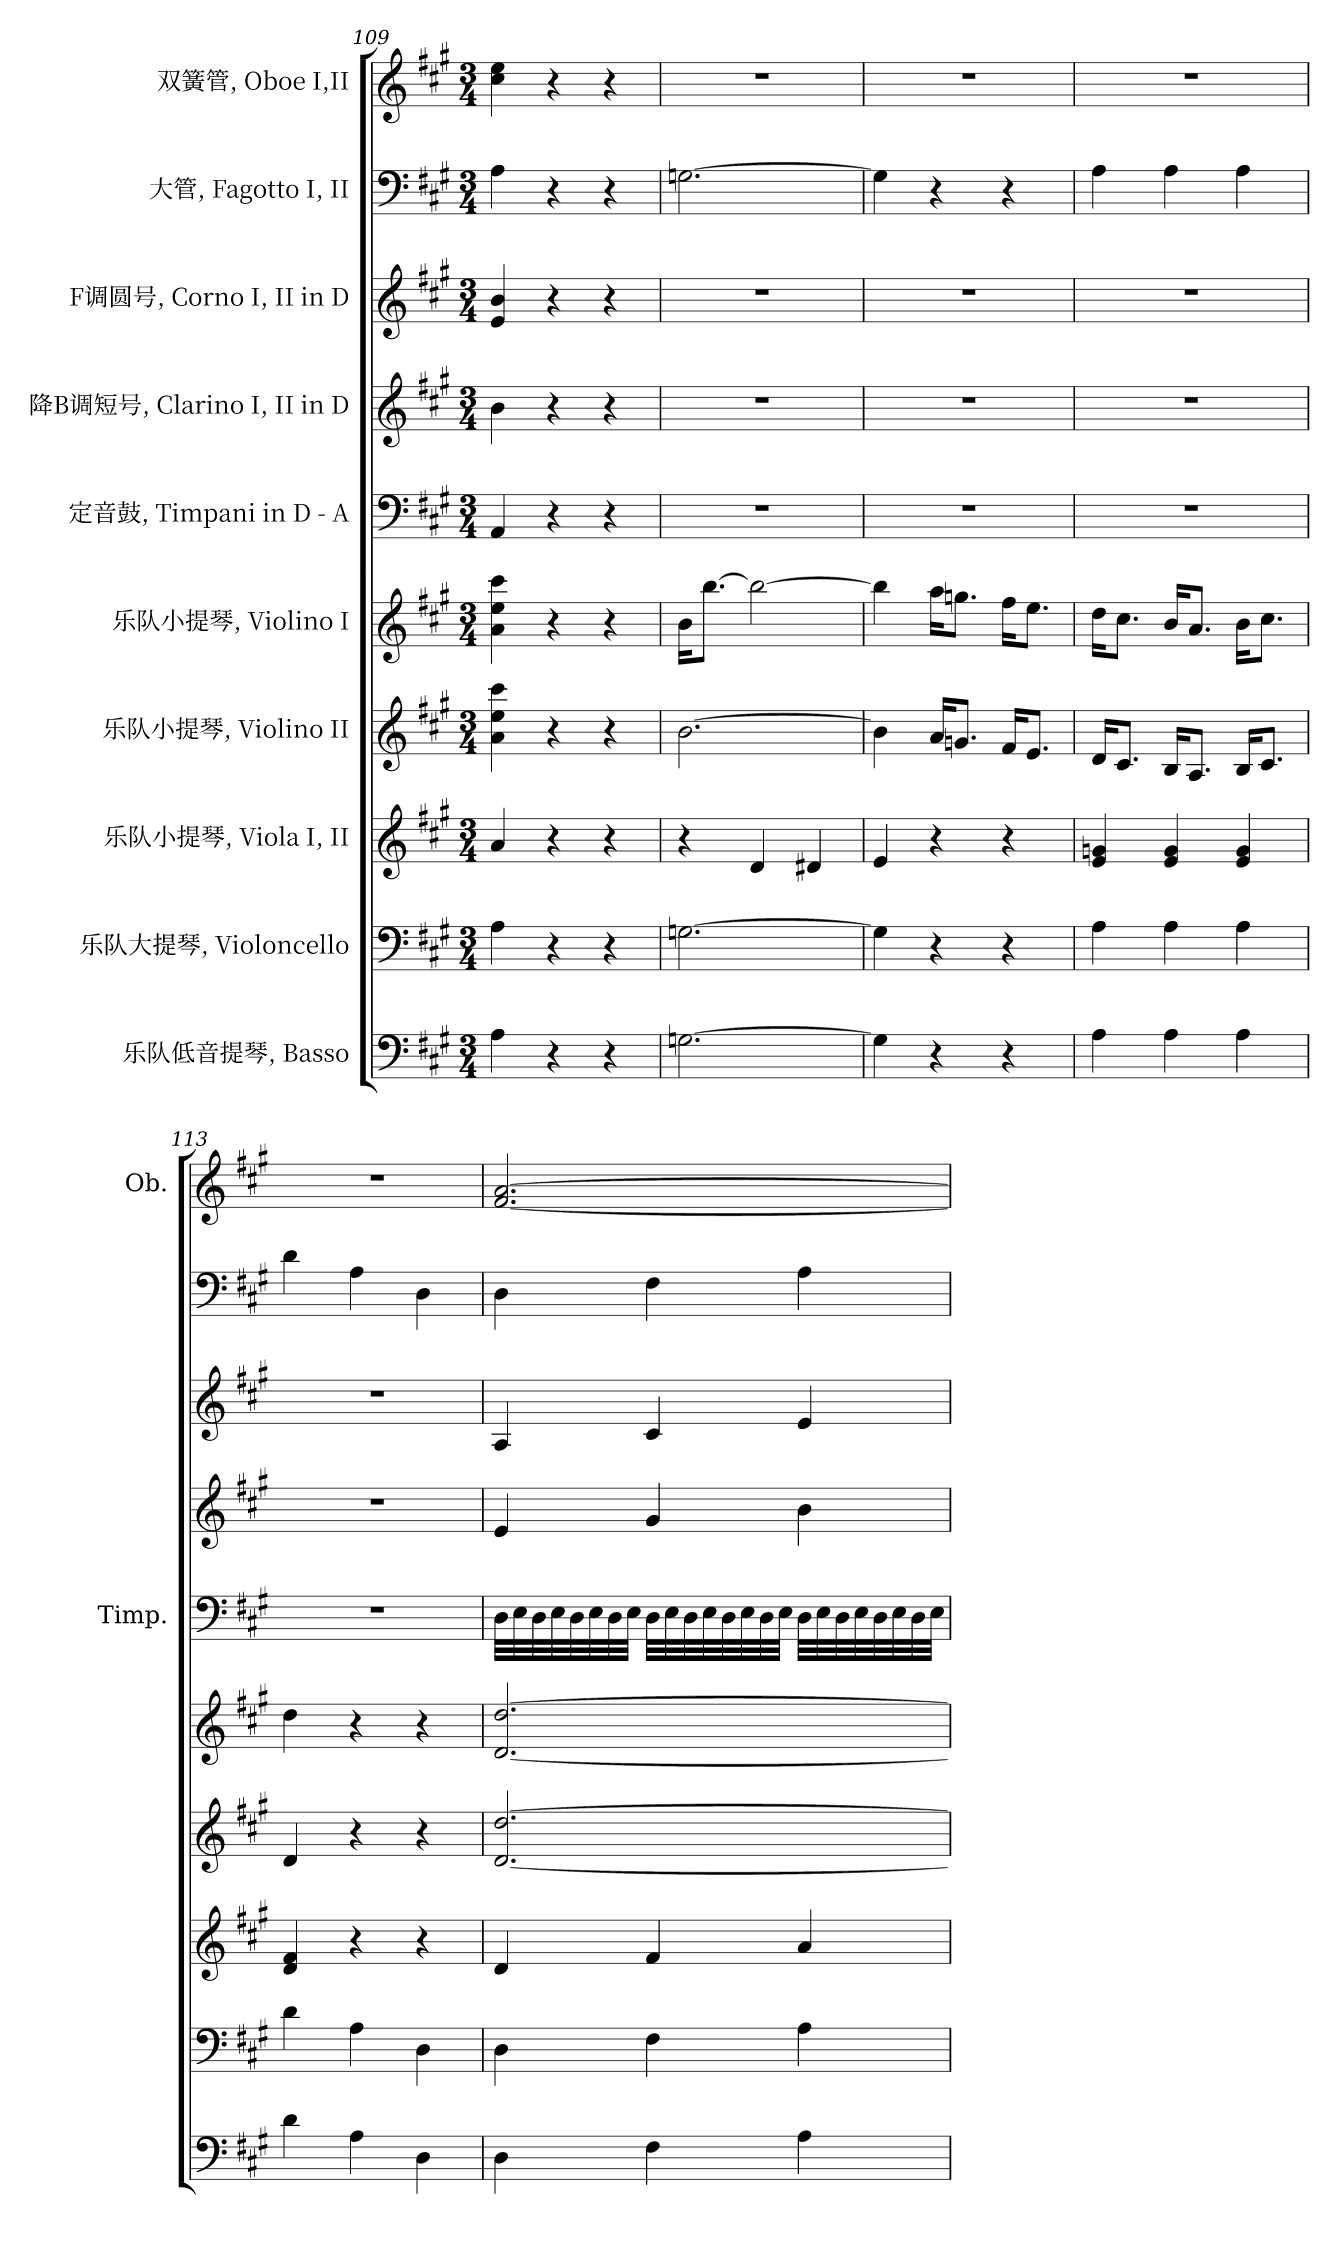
**kern	**kern	**kern	**kern	**kern	**kern	**kern	**kern	**kern	**kern
*part10	*part9	*part8	*part7	*part6	*part5	*part4	*part3	*part2	*part1
*staff10	*staff9	*staff8	*staff7	*staff6	*staff5	*staff4	*staff3	*staff2	*staff1
*I"乐队低音提琴, Basso	*I"乐队大提琴, Violoncello	*I"乐队小提琴, Viola I, II	*I"乐队小提琴, Violino II	*I"乐队小提琴, Violino I	*I"定音鼓, Timpani in D - A	*I"降B调短号, Clarino I, II in D	*I"F调圆号, Corno I, II in D	*I"大管, Fagotto I, II	*I"双簧管, Oboe I,II
*	*	*	*	*	*I'Timp.	*	*	*	*I'Ob.
*clefF4	*clefF4	*clefG2	*clefG2	*clefG2	*clefF4	*clefG2	*clefG2	*clefF4	*clefG2
*ITrd7c12	*	*	*	*	*	*ITrd1c2	*ITrd4c7	*	*
*k[f#c#g#]	*k[f#c#g#]	*k[f#c#g#]	*k[f#c#g#]	*k[f#c#g#]	*k[f#c#g#]	*k[f#]	*k[f#c#]	*k[f#c#g#]	*k[f#c#g#]
*M3/4	*M3/4	*M3/4	*M3/4	*M3/4	*M3/4	*M3/4	*M3/4	*M3/4	*M3/4
=109	=109	=109	=109	=109	=109	=109	=109	=109	=109
4AA\	4A\	4a/	4a\ 4ee\ 4ccc#\	4a\ 4ee\ 4ccc#\	4AA/	4a\	4A/ 4e/	4A\	4cc#\ 4ee\
4r	4r	4r	4r	4r	4r	4r	4r	4r	4r
4r	4r	4r	4r	4r	4r	4r	4r	4r	4r
!!LO:PB:g=z
=110	=110	=110	=110	=110	=110	=110	=110	=110	=110
[2.GGn\	[2.Gn\	4r	[2.b\	16b\KL	2.r	2.r	2.r	[2.Gn\	2.r
.	.	.	.	[8.bb\J	.	.	.	.	.
.	.	4d/	.	2bb\_	.	.	.	.	.
.	.	4d#X/	.	.	.	.	.	.	.
=111	=111	=111	=111	=111	=111	=111	=111	=111	=111
4GG\]	4G\]	4e/	4b\]	4bb\]	2.r	2.r	2.r	4G\]	2.r
4r	4r	4r	16a/KL	16aa\KL	.	.	.	4r	.
.	.	.	8.gn/J	8.ggn\J	.	.	.	.	.
4r	4r	4r	16f#/KL	16ff#\KL	.	.	.	4r	.
.	.	.	8.e/J	8.ee\J	.	.	.	.	.
=112	=112	=112	=112	=112	=112	=112	=112	=112	=112
4AA\	4A\	4e/ 4gn/	16d/KL	16dd\KL	2.r	2.r	2.r	4A\	2.r
.	.	.	8.c#/J	8.cc#\J	.	.	.	.	.
4AA\	4A\	4e/ 4g/	16B/KL	16b/KL	.	.	.	4A\	.
.	.	.	8.A/J	8.a/J	.	.	.	.	.
4AA\	4A\	4e/ 4g/	16B/KL	16b\KL	.	.	.	4A\	.
.	.	.	8.c#/J	8.cc#\J	.	.	.	.	.
=113	=113	=113	=113	=113	=113	=113	=113	=113	=113
4D\	4d\	4d/ 4f#/	4d/	4dd\	2.r	2.r	2.r	4d\	2.r
4AA\	4A\	4r	4r	4r	.	.	.	4A\	.
4DD\	4D\	4r	4r	4r	.	.	.	4D\	.
!!LO:PB:g=z
=114	=114	=114	=114	=114	=114	=114	=114	=114	=114
4DD\	4D\	4d/	[2.d/ [2.dd/	[2.d/ [2.dd/	32D\LLL	4d/	4D/	4D\	[2.f#/ [2.a/
.	.	.	.	.	32E\	.	.	.	.
.	.	.	.	.	32D\	.	.	.	.
.	.	.	.	.	32E\	.	.	.	.
.	.	.	.	.	32D\	.	.	.	.
.	.	.	.	.	32E\	.	.	.	.
.	.	.	.	.	32D\	.	.	.	.
.	.	.	.	.	32E\JJJ	.	.	.	.
4FF#\	4F#\	4f#/	.	.	32D\LLL	4f#/	4F#/	4F#\	.
.	.	.	.	.	32E\	.	.	.	.
.	.	.	.	.	32D\	.	.	.	.
.	.	.	.	.	32E\	.	.	.	.
.	.	.	.	.	32D\	.	.	.	.
.	.	.	.	.	32E\	.	.	.	.
.	.	.	.	.	32D\	.	.	.	.
.	.	.	.	.	32E\JJJ	.	.	.	.
4AA\	4A\	4a/	.	.	32D\LLL	4a\	4A/	4A\	.
.	.	.	.	.	32E\	.	.	.	.
.	.	.	.	.	32D\	.	.	.	.
.	.	.	.	.	32E\	.	.	.	.
.	.	.	.	.	32D\	.	.	.	.
.	.	.	.	.	32E\	.	.	.	.
.	.	.	.	.	32D\	.	.	.	.
.	.	.	.	.	32E\JJJ	.	.	.	.
=	=	=	=	=	=	=	=	=	=
*-	*-	*-	*-	*-	*-	*-	*-	*-	*-
